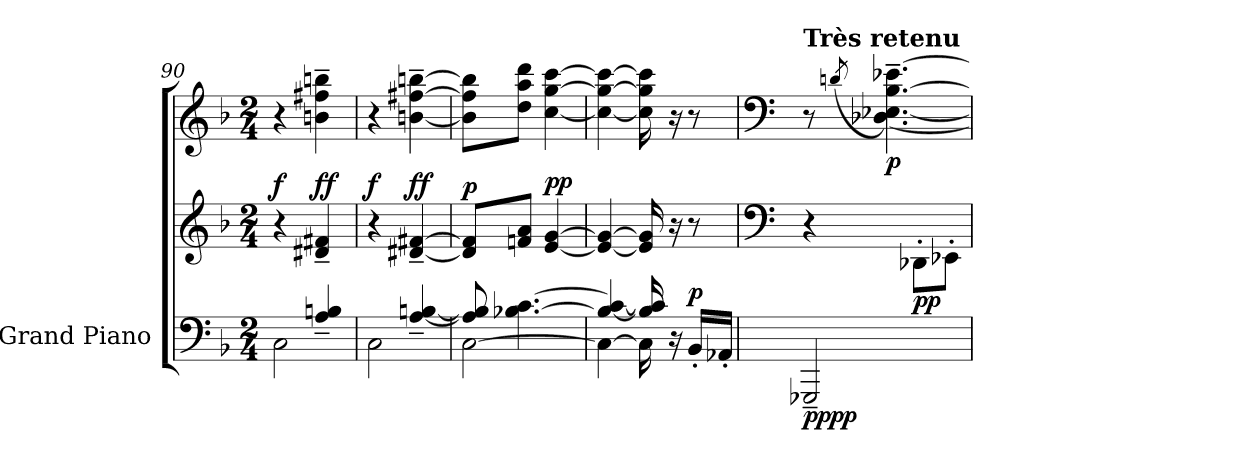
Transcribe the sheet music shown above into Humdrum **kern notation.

**kern	**kern	**kern	**dynam
*part1	*part1	*part1	*part1
*staff3	*staff2	*staff1	*staff1/2/3
*I"Grand Piano	*	*	*
*I'Pno.	*	*	*
*clefF4	*clefG2	*clefG2	*
*k[b-]	*k[b-]	*k[b-]	*
*M2/4	*M2/4	*M2/4	*
=90	=90	=90	=90
*^	*	*	*
!	!	!	!	!LO:DY:a=2
(>2C\	4ryy	4r	4r	f
!	!	!	!	!LO:DY:a=2
.	4A/~ 4Bn/~	4d#X/~ 4f#X/~	4bn\~ 4ff#X\~ 4bbn\~	ff
=91	=91	=91	=91	=91
!	!	!	!	!LO:DY:a=2
2C\	4ryy	4r	4r	f
!	!	!	!	!LO:DY:a=2
.	[4A/~ [4Bn/~	[4d#X/~ [4f#X/~	[4bn\~ [4ff#X\~ [4bbn\~	ff
=92	=92	=92	=92	=92
*	*^	*	*	*
!	!	!	!	!	!LO:DY:a=2
[2C\	8ryy	8A/] 8B/]	8d#/] 8f#/]L	8b\] 8ff#\] 8bb\]L	p
.	8ryy	[4.B-X\ [4.c\	8fn/ 8a/J	8dd\ 8aa\ 8ddd\J	.
!	!	!	!	!	!LO:DY:a=2
.	4ryy	.	[4e/ [4g/	[4cc\ [4gg\ [4ccc\)	pp
*	*v	*v	*	*	*
=93	=93	=93	=93	=93
4C\_	4B-/_ 4c/_	4e/_ 4g/_	4cc\_ 4gg\_ 4ccc\_	.
16C\]	16B-/] 16c/]	16e/] 16g/]	16cc\] 16gg\] 16ccc\]	.
8.ryy	16r	16r	16r	.
!	!	!	!	!LO:DY:a=3
.	16BB-'/LL	8r	8r	p
.	16AA-X'/JJ	.	.	.
*v	*v	*	*	*
!!LO:LB:g=z
=94	=94	=94	=94
*	*clefF4	*clefF4	*
*^	*	*	*
!	!	!	!LO:TX:a:B:t=Très retenu	!
!LO:TX:b:i:t=una	!	!	!	!
!LO:TX:b:t=corda	!	!	!	!
!	!	!	!	!LO:DY:b=3
!	!	!	!	!LO:DY:n=1:b=2
*v	*v	*	*	*
2GGG-X~/	4r	8r	pp pp
.	.	(>8qdn/	.
!	!	!	!LO:DY:n=2:b
.	.	[4.D-X\~ [4.E-X\~ [4.B-\~ [4.e-X\~)	p
!	!	!	!LO:DY:n=3:b=2
.	8DD-X'\L	.	pp
.	8EE-X'\J	.	.
=	=	=	=
*-	*-	*-	*-
